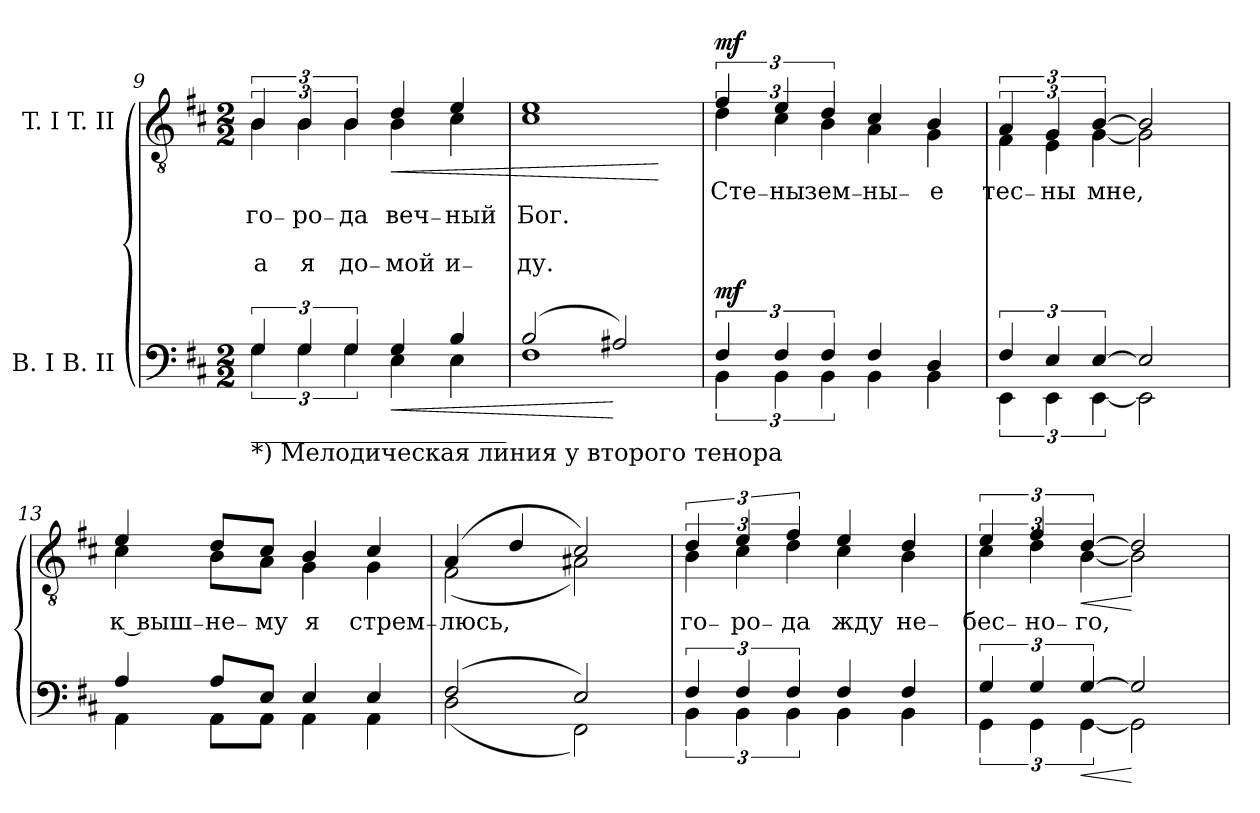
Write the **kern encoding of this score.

**kern	**dynam	**kern	**text	**text	**text	**text	**dynam
*part2	*part2	*part1	*part1	*part1	*part1	*part1	*part1
*staff2	*staff2	*staff1	*staff1	*staff1	*staff1	*staff1	*staff1
*I"B. I B. II	*	*I"T. I T. II	*	*	*	*	*
*clefF4	*	*clefGv2	*	*	*	*	*
*k[f#c#]	*	*k[f#c#]	*	*	*	*	*
*b:	*	*b:	*	*	*	*	*
*M2/2	*	*M2/2	*	*	*	*	*
=9	=9	=9	=9	=9	=9	=9	=9
*^	*	*	*	*	*	*	*
!	!	!	!LO:TX:b:t=*)	!	!	!	!	!
!LO:TX:b:t=_____________________\n*) Мелодическая линия у второго тенора	!	!	!	!	!	!	!	!
!	!	!	!	!	!LO:LY:b	!	!LO:LY:b	!
*	*	*	*^	*	*	*	*	*
6G/	6G\	.	6B/	6B\	.	го₋	.	а	.
!	!	!	!	!	!	!LO:LY:b	!	!LO:LY:b	!
6G/	6G\	.	6B/	6B\	.	ро₋	.	я	.
!	!	!	!	!	!	!LO:LY:b	!	!LO:LY:b	!
6G/	6G\	.	6B/	6B\	.	да	.	до₋	.
!	!	!LO:HP:b	!	!	!	!	!	!	!
!	!	!	!	!	!	!LO:LY:b	!	!LO:LY:b	!LO:HP:b
4G/	4E\	<	4d/	4B\	.	веч₋	.	мой	<
!	!	!	!	!	!	!LO:LY:b	!	!LO:LY:b	!
4B/	4E\	.	4e/	4c#\	.	ный	.	и₋	.
=10	=10	=10	=10	=10	=10	=10	=10	=10	=10
!	!	!	!	!	!	!LO:LY:b	!	!LO:LY:b	!
(2B/	1F#	.	1e	1c#	.	Бог.	.	ду.	.
2A#X/)	.	[	.	.	.	.	.	.	.
*v	*v	*	*	*	*	*	*	*	*
*	*	*v	*v	*	*	*	*	*
.	.	.	.	.	.	.	[
=11	=11	=11	=11	=11	=11	=11	=11
*^	*	*	*	*	*	*	*
!	!	!	!LO:TX:a:i:t=Припев	!	!	!	!	!
!	!	!LO:DY:a	!	!LO:LY:b	!	!	!	!LO:DY:a
*	*	*	*^	*	*	*	*	*
6F#/	6BB\	mf	6f#/	6d\	Сте₋	.	.	.	mf
!	!	!	!	!	!LO:LY:b	!	!	!	!
6F#/	6BB\	.	6e/	6c#\	ны	.	.	.	.
!	!	!	!	!	!LO:LY:b	!	!	!	!
6F#/	6BB\	.	6d/	6B\	зем₋	.	.	.	.
!	!	!	!	!	!LO:LY:b	!	!	!	!
4F#/	4BB\	.	4c#/	4A\	ны₋	.	.	.	.
!	!	!	!	!	!LO:LY:b	!	!	!	!
4D/	4BB\	.	4B/	4G\	е	.	.	.	.
=12	=12	=12	=12	=12	=12	=12	=12	=12	=12
!	!	!	!	!	!LO:LY:b	!	!	!	!
6F#/	6EE\	.	6A/	6F#\	тес₋	.	.	.	.
!	!	!	!	!	!LO:LY:b	!	!	!	!
6E/	6EE\	.	6G/	6E\	ны	.	.	.	.
!	!	!	!	!	!LO:LY:b	!	!	!	!
[>6E/	[<6EE\	.	[>6B/	[<6G\	мне,	.	.	.	.
2E/]	2EE\]	.	2B/]	2G\]	.	.	.	.	.
!!LO:LB:g=z	!!
=13	=13	=13	=13	=13	=13	=13	=13	=13	=13
!	!	!	!	!	!LO:LY:b	!	!	!	!
4A/	4AA\	.	4e/	4c#\	к выш₋	.	.	.	.
!	!	!	!	!	!LO:LY:b	!	!	!	!
8A/L	8AA\L	.	8d/L	8B\L	не₋	.	.	.	.
!	!	!	!	!	!LO:LY:b	!	!	!	!
8E/J	8AA\J	.	8c#/J	8A\J	му	.	.	.	.
!	!	!	!	!	!LO:LY:b	!	!	!	!
4E/	4AA\	.	4B/	4G\	я	.	.	.	.
!	!	!	!	!	!LO:LY:b	!	!	!	!
4E/	4AA\	.	4c#/	4G\	стрем₋	.	.	.	.
=14	=14	=14	=14	=14	=14	=14	=14	=14	=14
!	!	!	!	!	!LO:LY:b	!	!	!	!
(2F#/	(<2D\	.	(4A/	(<2F#\	люсь,	.	.	.	.
.	.	.	4d/	.	.	.	.	.	.
2E/)	2FF#\)	.	2c#/)	2A#X\)	.	.	.	.	.
=15	=15	=15	=15	=15	=15	=15	=15	=15	=15
!	!	!	!	!	!LO:LY:b	!	!	!	!
6F#/	6BB\	.	6d/	6B\	го₋	.	.	.	.
!	!	!	!	!	!LO:LY:b	!	!	!	!
6F#/	6BB\	.	6e/	6c#\	ро₋	.	.	.	.
!	!	!	!	!	!LO:LY:b	!	!	!	!
6F#/	6BB\	.	6f#/	6d\	да	.	.	.	.
!	!	!	!	!	!LO:LY:b	!	!	!	!
4F#/	4BB\	.	4e/	4c#\	жду	.	.	.	.
!	!	!	!	!	!LO:LY:b	!	!	!	!
4F#/	4BB\	.	4d/	4B\	не₋	.	.	.	.
=16	=16	=16	=16	=16	=16	=16	=16	=16	=16
!	!	!	!	!	!LO:LY:b	!	!	!	!
6G/	6GG\	.	6e/	6c#\	бес₋	.	.	.	.
!	!	!	!	!	!LO:LY:b	!	!	!	!
6G/	6GG\	.	6f#/	6d\	но₋	.	.	.	.
!	!	!LO:HP:b	!	!	!	!	!	!	!
!	!	!	!	!	!LO:LY:b	!	!	!	!LO:HP:b
[>6G/	[<6GG\	<	[>6d/	[<6B\	го,	.	.	.	<
2G/]	2GG\]	[	2d/]	2B\]	.	.	.	.	[
*v	*v	*	*	*	*	*	*	*	*
*	*	*v	*v	*	*	*	*	*
=	=	=	=	=	=	=	=
*-	*-	*-	*-	*-	*-	*-	*-
